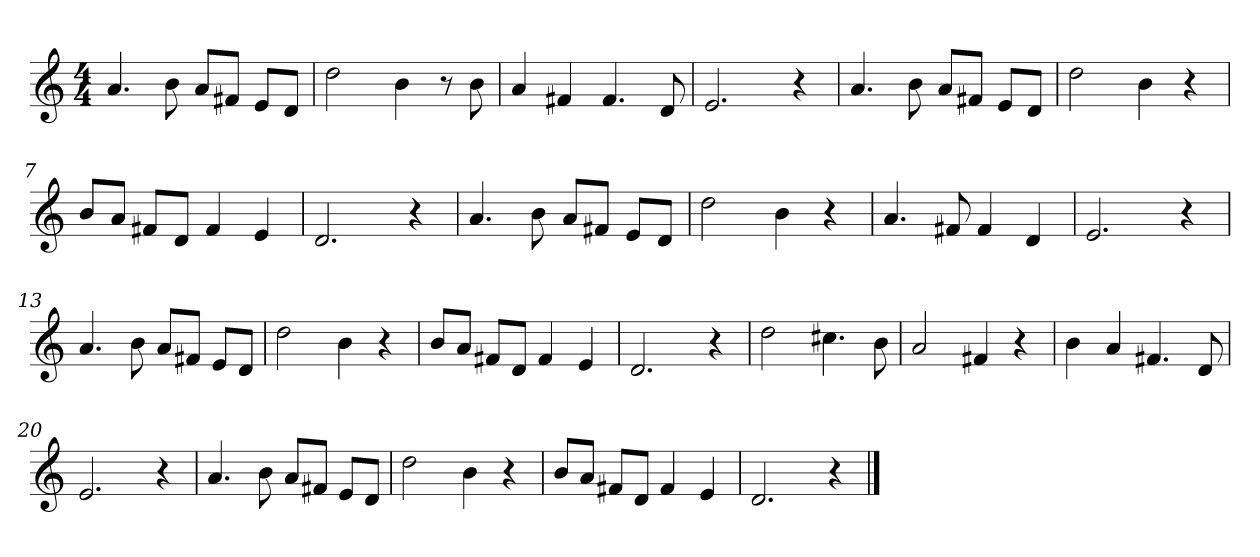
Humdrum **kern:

**kern
*part1
*staff1
*M4/4
*MM70
=1
4.a
8b
8aL
8f#XJ
8eL
8dJ
=2
2dd
4b
8r
8b
=3
4a
4f#X
4.f#
8d
=4
2.e
4r
=5
4.a
8b
8aL
8f#XJ
8eL
8dJ
=6
2dd
4b
4r
=7
8bL
8aJ
8f#XL
8dJ
4f#
4e
=8
2.d
4r
=9
4.a
8b
8aL
8f#XJ
8eL
8dJ
=10
2dd
4b
4r
=11
4.a
8f#X
4f#
4d
=12
2.e
4r
=13
4.a
8b
8aL
8f#XJ
8eL
8dJ
=14
2dd
4b
4r
=15
8bL
8aJ
8f#XL
8dJ
4f#
4e
=16
2.d
4r
=17
2dd
4.cc#X
8b
=18
2a
4f#X
4r
=19
4b
4a
4.f#X
8d
=20
2.e
4r
=21
4.a
8b
8aL
8f#XJ
8eL
8dJ
=22
2dd
4b
4r
=23
8bL
8aJ
8f#XL
8dJ
4f#
4e
=24
2.d
4r
==
*-
